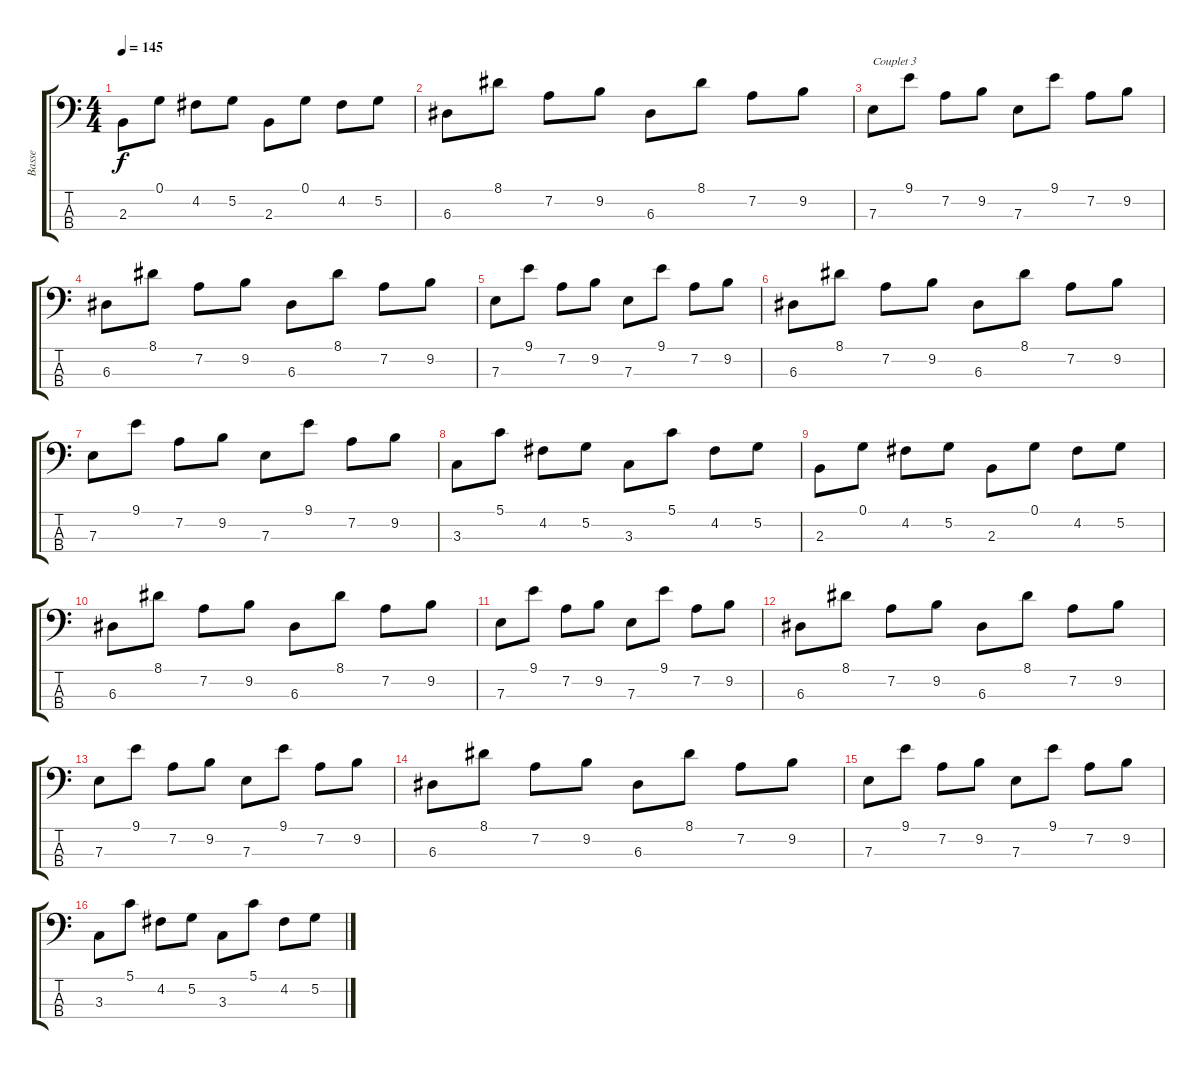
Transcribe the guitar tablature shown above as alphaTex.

\track ("Basse" "Basse") {instrument fretlessbass}
\staff {score tabs}
\tuning (G2 D2 A1 D1) {hide}
\ts (4 4)
\tempo 145
\clef f4
\ks c
2.3.8{dy f} 0.1.8 4.2.8 5.2.8 2.3.8 0.1.8 4.2.8 5.2.8 |
6.3.8 8.1.8 7.2.8 9.2.8 6.3.8 8.1.8 7.2.8 9.2.8 |
7.3.8{txt "Couplet 3"} 9.1.8 7.2.8 9.2.8 7.3.8 9.1.8 7.2.8 9.2.8 |
6.3.8 8.1.8 7.2.8 9.2.8 6.3.8 8.1.8 7.2.8 9.2.8 |
7.3.8 9.1.8 7.2.8 9.2.8 7.3.8 9.1.8 7.2.8 9.2.8 |
6.3.8 8.1.8 7.2.8 9.2.8 6.3.8 8.1.8 7.2.8 9.2.8 |
7.3.8 9.1.8 7.2.8 9.2.8 7.3.8 9.1.8 7.2.8 9.2.8 |
3.3.8 5.1.8 4.2.8 5.2.8 3.3.8 5.1.8 4.2.8 5.2.8 |
2.3.8 0.1.8 4.2.8 5.2.8 2.3.8 0.1.8 4.2.8 5.2.8 |
6.3.8 8.1.8 7.2.8 9.2.8 6.3.8 8.1.8 7.2.8 9.2.8 |
7.3.8 9.1.8 7.2.8 9.2.8 7.3.8 9.1.8 7.2.8 9.2.8 |
6.3.8 8.1.8 7.2.8 9.2.8 6.3.8 8.1.8 7.2.8 9.2.8 |
7.3.8 9.1.8 7.2.8 9.2.8 7.3.8 9.1.8 7.2.8 9.2.8 |
6.3.8 8.1.8 7.2.8 9.2.8 6.3.8 8.1.8 7.2.8 9.2.8 |
7.3.8 9.1.8 7.2.8 9.2.8 7.3.8 9.1.8 7.2.8 9.2.8 |
3.3.8 5.1.8 4.2.8 5.2.8 3.3.8 5.1.8 4.2.8 5.2.8
